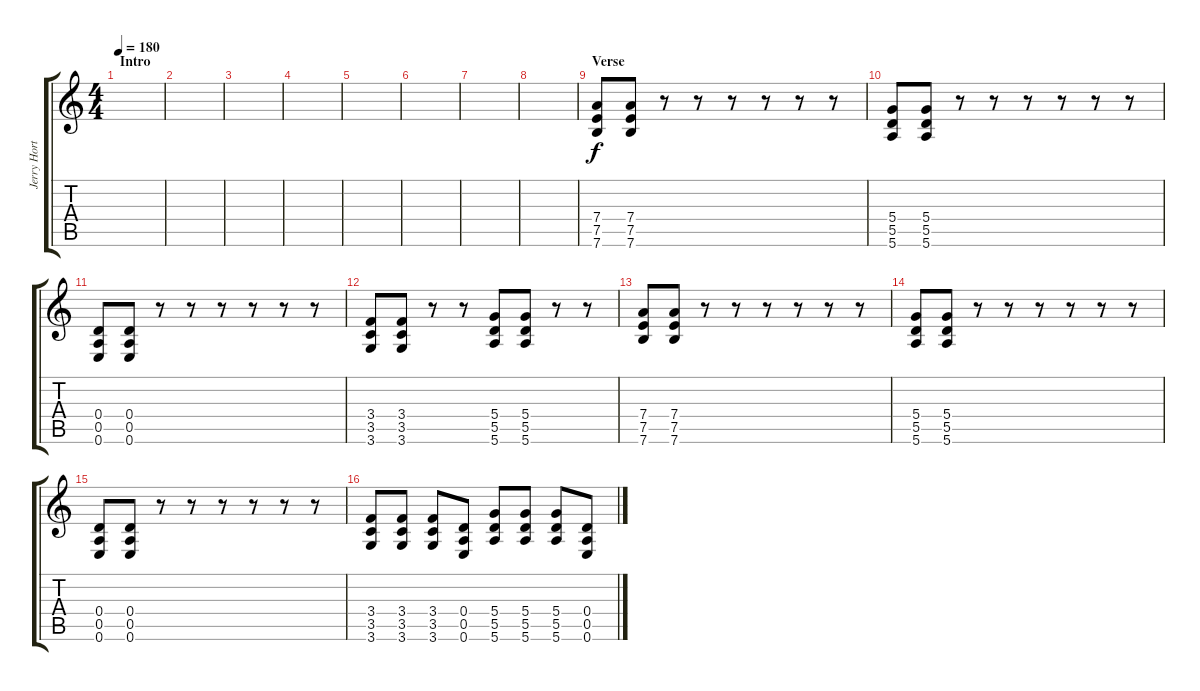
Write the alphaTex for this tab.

\track ("Jerry Horton guitar 2" "Jerry Hort") {instrument overdrivenguitar}
\staff {score tabs}
\tuning (E4 B3 G3 D3 A2 E2) {hide}
\ts (4 4)
\section ("" "Intro")
\tempo 180
\clef g2
\ks c
|
|
|
|
|
|
|
|
\section ("" "Verse")
(7.4 7.5 7.6).8 (7.4 7.5 7.6).8 r.8 r.8 r.8 r.8 r.8 r.8 |
(5.4 5.5 5.6).8 (5.4 5.5 5.6).8 r.8 r.8 r.8 r.8 r.8 r.8 |
(0.4 0.5 0.6).8 (0.4 0.5 0.6).8 r.8 r.8 r.8 r.8 r.8 r.8 |
(3.4 3.5 3.6).8 (3.4 3.5 3.6).8 r.8 r.8 (5.4 5.5 5.6).8 (5.4 5.5 5.6).8 r.8 r.8 |
(7.4 7.5 7.6).8 (7.4 7.5 7.6).8 r.8 r.8 r.8 r.8 r.8 r.8 |
(5.4 5.5 5.6).8 (5.4 5.5 5.6).8 r.8 r.8 r.8 r.8 r.8 r.8 |
(0.4 0.5 0.6).8 (0.4 0.5 0.6).8 r.8 r.8 r.8 r.8 r.8 r.8 |
(3.4 3.5 3.6).8 (3.4 3.5 3.6).8 (3.4 3.5 3.6).8 (0.4 0.5 0.6).8 (5.4 5.5 5.6).8 (5.4 5.5 5.6).8 (5.4 5.5 5.6).8 (0.4 0.5 0.6).8
